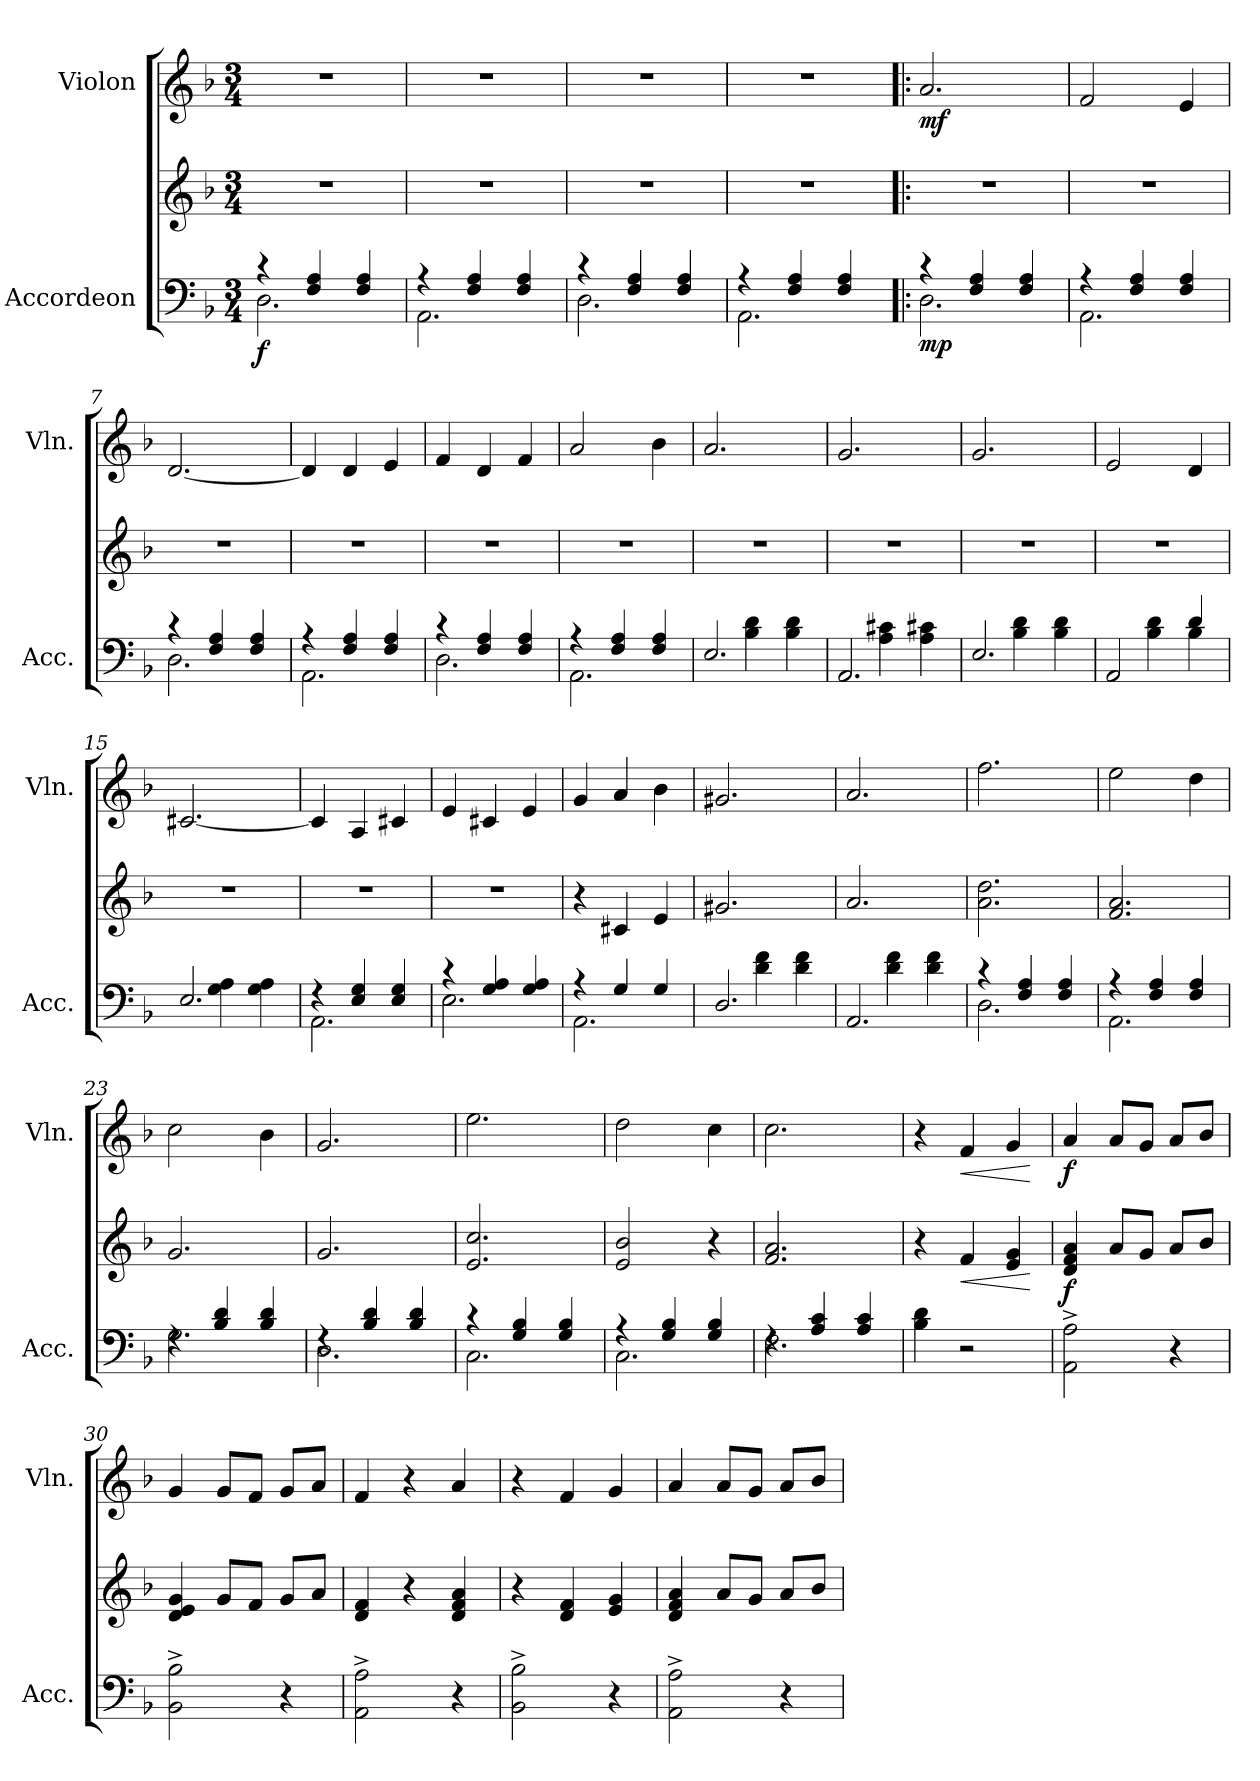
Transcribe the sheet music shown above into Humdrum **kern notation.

**kern	**kern	**dynam	**kern	**dynam
*part2	*part2	*part2	*part1	*part1
*staff3	*staff2	*staff2/3	*staff1	*staff1
*I"Accordeon	*	*	*I"Violon	*
*I'Acc.	*	*	*I'Vln.	*
*clefF4	*clefG2	*	*clefG2	*
*k[b-]	*k[b-]	*	*k[b-]	*
*M3/4	*M3/4	*	*M3/4	*
*MM178	*MM178	*	*MM178	*
=1	=1	=1	=1	=1
*^	*	*	*	*
!	!	!	!LO:DY:b=2	!	!
4r	2.D\	2.r	f	2.r	.
4F/ 4A/	.	.	.	.	.
4F/ 4A/	.	.	.	.	.
=2	=2	=2	=2	=2	=2
4r	2.AA\	2.r	.	2.r	.
4F/ 4A/	.	.	.	.	.
4F/ 4A/	.	.	.	.	.
=3	=3	=3	=3	=3	=3
4r	2.D\	2.r	.	2.r	.
4F/ 4A/	.	.	.	.	.
4F/ 4A/	.	.	.	.	.
=4	=4	=4	=4	=4	=4
4r	2.AA\	2.r	.	2.r	.
4F/ 4A/	.	.	.	.	.
4F/ 4A/	.	.	.	.	.
=5!|:	=5!|:	=5!|:	=5!|:	=5!|:	=5!|:
!	!	!	!LO:DY:b=2	!	!LO:DY:b
4r	2.D\	2.r	mp	2.a/	mf
4F/ 4A/	.	.	.	.	.
4F/ 4A/	.	.	.	.	.
=6	=6	=6	=6	=6	=6
4r	2.AA\	2.r	.	2f/	.
4F/ 4A/	.	.	.	.	.
4F/ 4A/	.	.	.	4e/	.
=7	=7	=7	=7	=7	=7
4r	2.D\	2.r	.	[2.d/	.
4F/ 4A/	.	.	.	.	.
4F/ 4A/	.	.	.	.	.
=8	=8	=8	=8	=8	=8
4r	2.AA\	2.r	.	4d/]	.
4F/ 4A/	.	.	.	4d/	.
4F/ 4A/	.	.	.	4e/	.
=9	=9	=9	=9	=9	=9
4r	2.D\	2.r	.	4f/	.
4F/ 4A/	.	.	.	4d/	.
4F/ 4A/	.	.	.	4f/	.
!!LO:LB:g=z
=10	=10	=10	=10	=10	=10
4r	2.AA\	2.r	.	2a/	.
4F/ 4A/	.	.	.	.	.
4F/ 4A/	.	.	.	4b-\	.
=11	=11	=11	=11	=11	=11
2.E/	4ryy	2.r	.	2.a/	.
.	4B-\ 4d\	.	.	.	.
.	4B-\ 4d\	.	.	.	.
=12	=12	=12	=12	=12	=12
2.AA/	4ryy	2.r	.	2.g/	.
.	4A\ 4c#X\	.	.	.	.
.	4A\ 4c#X\	.	.	.	.
=13	=13	=13	=13	=13	=13
2.E/	4ryy	2.r	.	2.g/	.
.	4B-\ 4d\	.	.	.	.
.	4B-\ 4d\	.	.	.	.
=14	=14	=14	=14	=14	=14
2AA/	4ryy	2.r	.	2e/	.
.	4B-\ 4d\	.	.	.	.
4d/	4B-\	.	.	4d/	.
=15	=15	=15	=15	=15	=15
2.E/	4ryy	2.r	.	[2.c#X/	.
.	4G\ 4A\	.	.	.	.
.	4G\ 4A\	.	.	.	.
=16	=16	=16	=16	=16	=16
4r	2.AA\	2.r	.	4c#/]	.
4E/ 4G/	.	.	.	4A/	.
4E/ 4G/	.	.	.	4c#X/	.
=17	=17	=17	=17	=17	=17
4r	2.E\	2.r	.	4e/	.
4G/ 4A/	.	.	.	4c#X/	.
4G/ 4A/	.	.	.	4e/	.
!!LO:LB:g=z
=18	=18	=18	=18	=18	=18
4r	2.AA\	4r	.	4g/	.
4G/	.	4c#X/	.	4a/	.
4G/	.	4e/	.	4b-\	.
=19	=19	=19	=19	=19	=19
2.D/	4ryy	2.g#X/	.	2.g#X/	.
.	4d\ 4f\	.	.	.	.
.	4d\ 4f\	.	.	.	.
=20	=20	=20	=20	=20	=20
2.AA/	4ryy	2.a/	.	2.a/	.
.	4d\ 4f\	.	.	.	.
.	4d\ 4f\	.	.	.	.
=21	=21	=21	=21	=21	=21
4r	2.D\	2.a\ 2.dd\	.	2.ff\	.
4F/ 4A/	.	.	.	.	.
4F/ 4A/	.	.	.	.	.
=22	=22	=22	=22	=22	=22
4r	2.AA\	2.f/ 2.a/	.	2ee\	.
4F/ 4A/	.	.	.	.	.
4F/ 4A/	.	.	.	4dd\	.
=23	=23	=23	=23	=23	=23
4rF	2.G\	2.g/	.	2cc\	.
4B-/ 4d/	.	.	.	.	.
4B-/ 4d/	.	.	.	4b-\	.
=24	=24	=24	=24	=24	=24
4rF	2.D\	2.g/	.	2.g/	.
4B-/ 4d/	.	.	.	.	.
4B-/ 4d/	.	.	.	.	.
=25	=25	=25	=25	=25	=25
4r	2.C\	2.e/ 2.cc/	.	2.ee\	.
4G/ 4B-/	.	.	.	.	.
4G/ 4B-/	.	.	.	.	.
=26	=26	=26	=26	=26	=26
4r	2.C\	2e/ 2b-/	.	2dd\	.
4G/ 4B-/	.	.	.	.	.
4G/ 4B-/	.	4r	.	4cc\	.
=27	=27	=27	=27	=27	=27
4rF	2.F\	2.f/ 2.a/	.	2.cc\	.
4A/ 4c/	.	.	.	.	.
4A/ 4c/	.	.	.	.	.
*v	*v	*	*	*	*
!!LO:LB:g=z
=28	=28	=28	=28	=28
4B-\ 4d\	4r	.	4r	.
!	!	!LO:HP:b	!	!LO:HP:b
2r	4f/	<	4f/	<
.	4e/ 4g/	.	4g/	.
.	.	[	.	[
=29	=29	=29	=29	=29
!	!	!LO:DY:b	!	!LO:DY:b
2AA\^ 2A\^	4d/ 4f/ 4a/	f	4a/	f
.	8a/L	.	8a/L	.
.	8g/J	.	8g/J	.
4r	8a/L	.	8a/L	.
.	8b-/J	.	8b-/J	.
=30	=30	=30	=30	=30
2BB-\^ 2B-\^	4d/ 4e/ 4g/	.	4g/	.
.	8g/L	.	8g/L	.
.	8f/J	.	8f/J	.
4r	8g/L	.	8g/L	.
.	8a/J	.	8a/J	.
=31	=31	=31	=31	=31
2AA\^ 2A\^	4d/ 4f/	.	4f/	.
.	4r	.	4r	.
4r	4d/ 4f/ 4a/	.	4a/	.
=32	=32	=32	=32	=32
2BB-\^ 2B-\^	4r	.	4r	.
.	4d/ 4f/	.	4f/	.
4r	4e/ 4g/	.	4g/	.
=33	=33	=33	=33	=33
2AA\^ 2A\^	4d/ 4f/ 4a/	.	4a/	.
.	8a/L	.	8a/L	.
.	8g/J	.	8g/J	.
4r	8a/L	.	8a/L	.
.	8b-/J	.	8b-/J	.
=	=	=	=	=
*-	*-	*-	*-	*-
